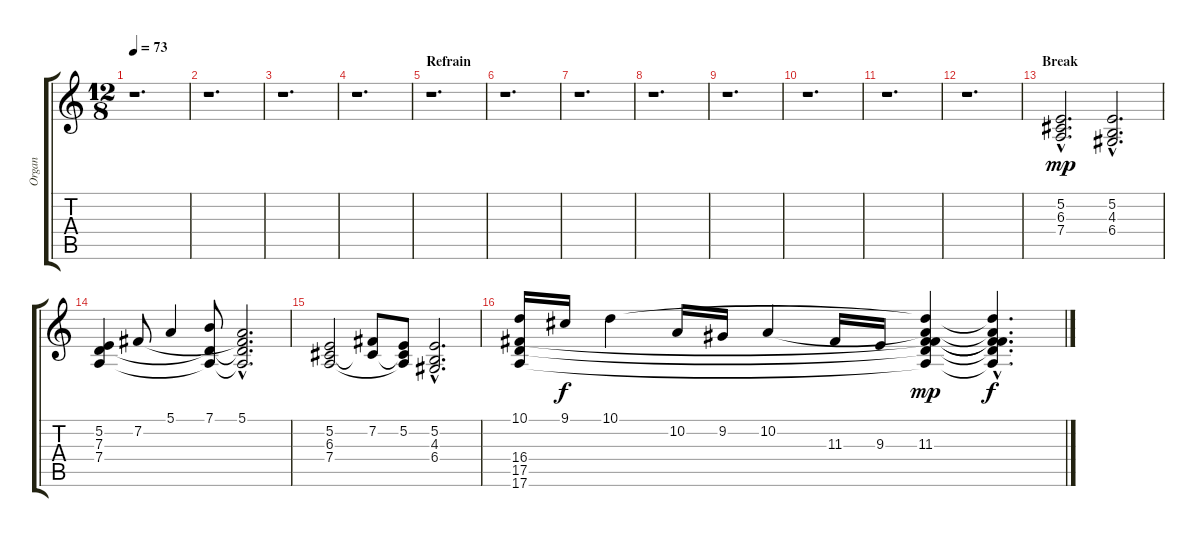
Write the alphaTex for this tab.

\track ("Organ" "Organ") {instrument churchorgan}
\staff {score tabs}
\tuning (E4 B3 G3 D3 A2 E2) {hide}
\ts (12 8)
\tempo 73
\clef g2
\ks c
r.1{d dy mp} |
r.1{d} |
r.1{d} |
r.1{d} |
\section ("" "Refrain")
r.1{d} |
r.1{d} |
r.1{d} |
r.1{d} |
r.1{d} |
r.1{d} |
r.1{d} |
r.1{d} |
\section ("" "Break")
(5.2{hac} 6.3{hac} 7.4{hac}).2{d} (5.2{hac} 4.3{hac} 6.4{hac}).2{d} |
(5.2 7.3 7.4).4 7.2.8 5.1.4 (7.1 7.3{t} 7.4{t}).8 (5.1{hac} 7.2{hac t} 7.3{hac t} 7.4{hac t}).2{d} |
(5.2 6.3 7.4).2 (7.2 6.3{t}).8 (5.2 6.3{t} 7.4{t}).8 (5.2{hac} 4.3{hac} 6.4{hac}).2{d} |
(10.1 16.4 17.5 17.6).16 9.1.16{dy f} 10.1.4 10.2.16 9.2.16 10.2.4 11.3.16 9.3.16 (10.1{t} 10.2{t} 11.3 16.4{t} 17.5{t} 17.6{t}).4{dy mp} (10.1{hac t} 10.2{hac t} 11.3{hac t} 16.4{hac t} 17.5{hac t} 17.6{hac t}).4{d dy f}
